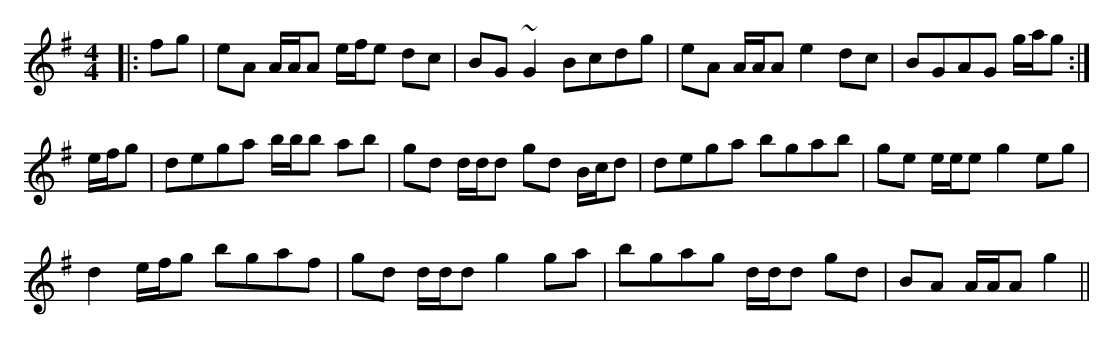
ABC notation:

X:1
M:4/4
K:Ador
|:fg|eA A/A/A e/f/e dc|BG ~G2 Bcdg|eA A/A/A e2 dc|BGAG g/a/g:|
e/f/g|dega b/b/b ab|gd d/d/d gd B/c/d|dega bgab|ge e/e/e g2 eg|
d2 e/f/g bgaf|gd d/d/d g2 ga|bgag d/d/d gd|BA A/A/A g2||
